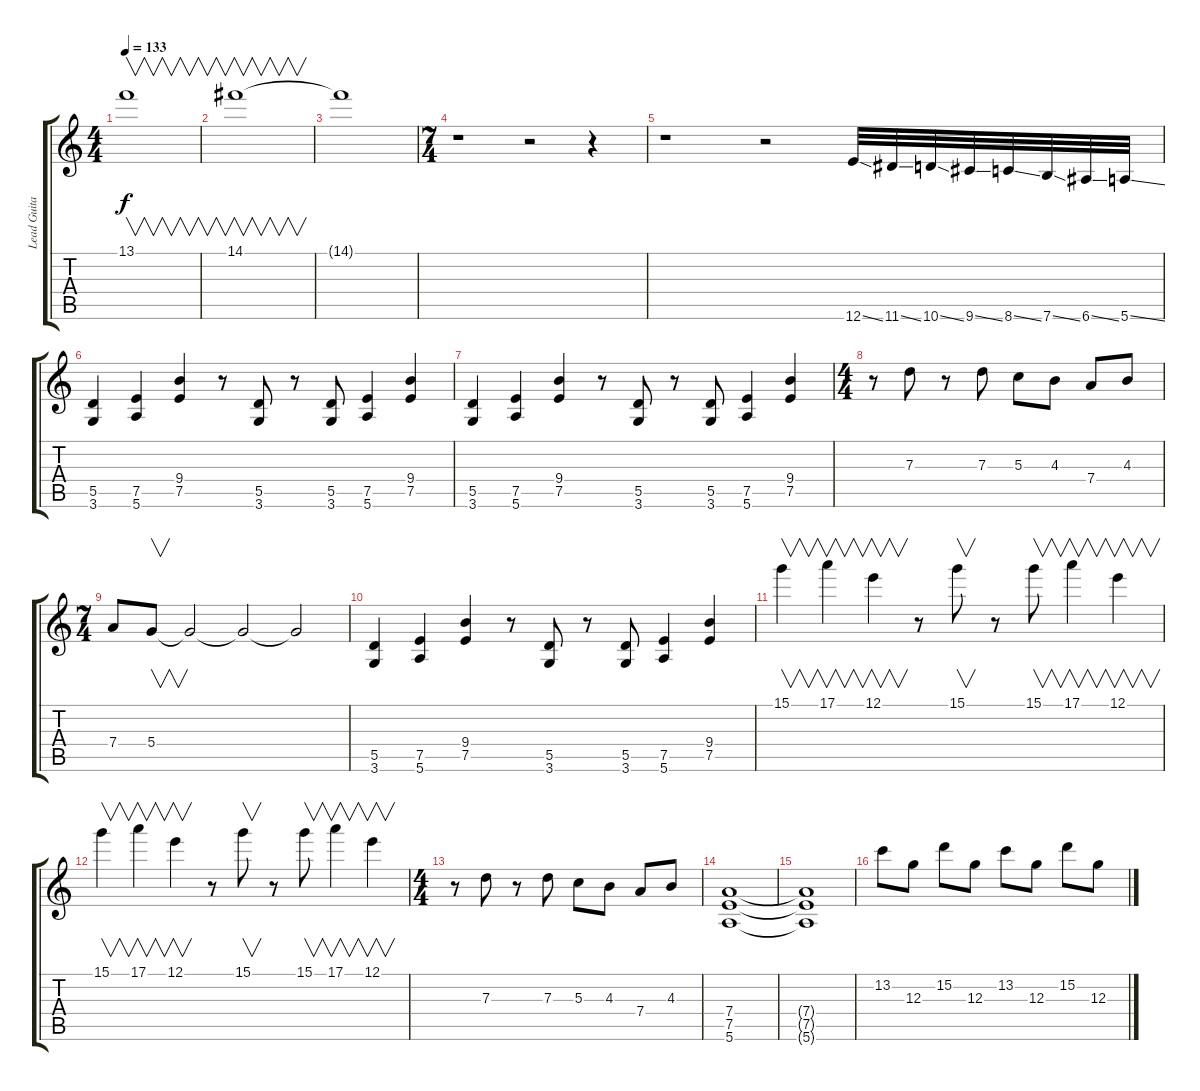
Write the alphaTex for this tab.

\track ("Lead Guitar" "Lead Guita") {instrument overdrivenguitar}
\staff {score tabs}
\tuning (E4 B3 G3 D3 A2 E2) {hide}
\ts (4 4)
\tempo 133
\clef g2
\ks c
13.1.1{v dy f} |
14.1.1{v} |
14.1{t}.1 |
\ts (7 4)
r.1 r.2 r.4 |
r.1 r.2 12.6{ss}.32 11.6{ss}.32 10.6{ss}.32 9.6{ss}.32 8.6{ss}.32 7.6{ss}.32 6.6{ss}.32 5.6{ss}.32 |
(5.5 3.6).4 (7.5 5.6).4 (9.4 7.5).4 r.8 (5.5 3.6).8 r.8 (5.5 3.6).8 (7.5 5.6).4 (9.4 7.5).4 |
(5.5 3.6).4 (7.5 5.6).4 (9.4 7.5).4 r.8 (5.5 3.6).8 r.8 (5.5 3.6).8 (7.5 5.6).4 (9.4 7.5).4 |
\ts (4 4)
r.8 7.3.8 r.8 7.3.8 5.3.8 4.3.8 7.4.8 4.3.8 |
\ts (7 4)
7.4.8 5.4.8{v} 5.4{t}.2 5.4{t}.2 5.4{t}.2 |
(5.5 3.6).4 (7.5 5.6).4 (9.4 7.5).4 r.8 (5.5 3.6).8 r.8 (5.5 3.6).8 (7.5 5.6).4 (9.4 7.5).4 |
15.1.4{v} 17.1.4{v} 12.1.4{v} r.8 15.1.8{v} r.8 15.1.8{v} 17.1.4{v} 12.1.4{v} |
15.1.4{v} 17.1.4{v} 12.1.4{v} r.8 15.1.8{v} r.8 15.1.8{v} 17.1.4{v} 12.1.4{v} |
\ts (4 4)
r.8 7.3.8 r.8 7.3.8 5.3.8 4.3.8 7.4.8 4.3.8 |
(7.4 7.5 5.6).1 |
(7.4{t} 7.5{t} 5.6{t}).1 |
13.2.8 12.3.8 15.2.8 12.3.8 13.2.8 12.3.8 15.2.8 12.3.8
